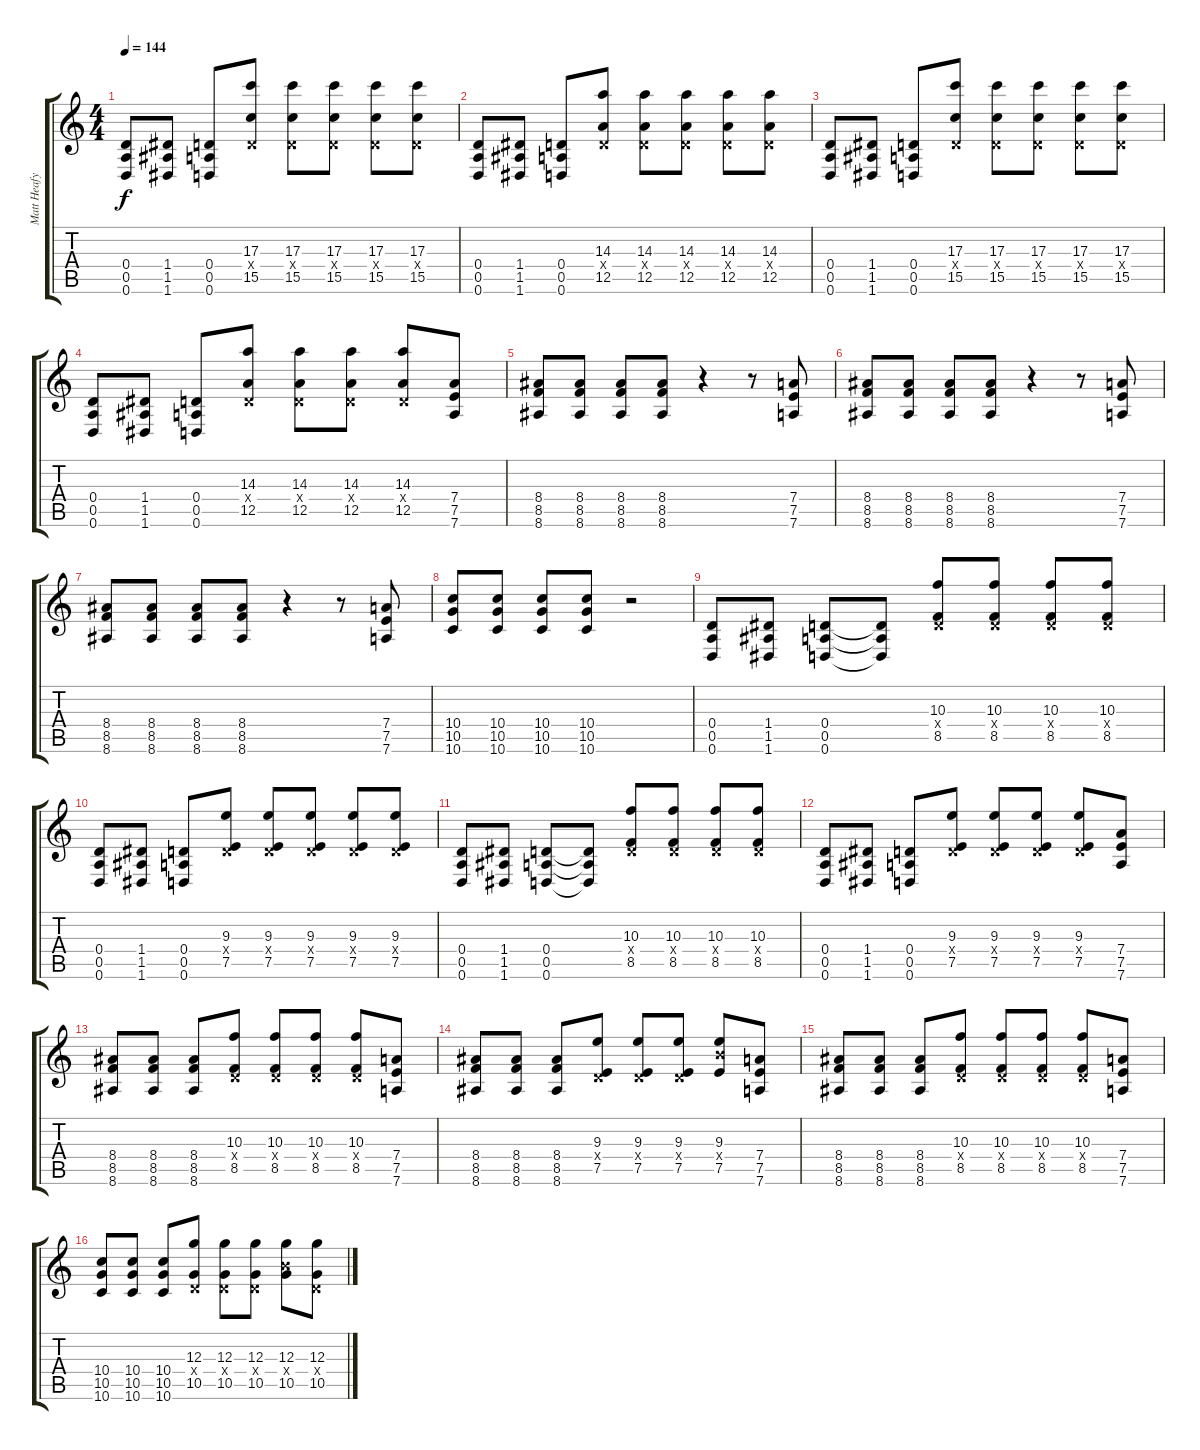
\track ("Matt Heafy" "Matt Heafy") {instrument distortionguitar}
\staff {score tabs}
\tuning (E4 B3 G3 D3 A2 D2) {hide}
\ts (4 4)
\tempo 144
\clef g2
\ks c
(0.4 0.5 0.6).8{dy f instrument overdrivenguitar} (1.4 1.5 1.6).8 (0.4 0.5 0.6).8 (17.3 0.4{x} 15.5).8 (17.3 0.4{x} 15.5).8 (17.3 0.4{x} 15.5).8 (17.3 0.4{x} 15.5).8 (17.3 0.4{x} 15.5).8 |
(0.4 0.5 0.6).8 (1.4 1.5 1.6).8 (0.4 0.5 0.6).8 (14.3 0.4{x} 12.5).8 (14.3 0.4{x} 12.5).8 (14.3 0.4{x} 12.5).8 (14.3 0.4{x} 12.5).8 (14.3 0.4{x} 12.5).8 |
(0.4 0.5 0.6).8{instrument overdrivenguitar} (1.4 1.5 1.6).8 (0.4 0.5 0.6).8 (17.3 0.4{x} 15.5).8 (17.3 0.4{x} 15.5).8 (17.3 0.4{x} 15.5).8 (17.3 0.4{x} 15.5).8 (17.3 0.4{x} 15.5).8 |
(0.4 0.5 0.6).8 (1.4 1.5 1.6).8 (0.4 0.5 0.6).8 (14.3 0.4{x} 12.5).8 (14.3 0.4{x} 12.5).8 (14.3 0.4{x} 12.5).8 (14.3 0.4{x} 12.5).8 (7.4 7.5 7.6).8{instrument distortionguitar} |
(8.4 8.5 8.6).8 (8.4 8.5 8.6).8 (8.4 8.5 8.6).8 (8.4 8.5 8.6).8 r.4 r.8 (7.4 7.5 7.6).8 |
(8.4 8.5 8.6).8 (8.4 8.5 8.6).8 (8.4 8.5 8.6).8 (8.4 8.5 8.6).8 r.4 r.8 (7.4 7.5 7.6).8 |
(8.4 8.5 8.6).8 (8.4 8.5 8.6).8 (8.4 8.5 8.6).8 (8.4 8.5 8.6).8 r.4 r.8 (7.4 7.5 7.6).8 |
(10.4 10.5 10.6).8 (10.4 10.5 10.6).8 (10.4 10.5 10.6).8 (10.4 10.5 10.6).8 r.2 |
(0.4 0.5 0.6).8 (1.4 1.5 1.6).8 (0.4 0.5 0.6).8 (0.4{t} 0.5{t} 0.6{t}).8 (10.3 0.4{x} 8.5).8 (10.3 0.4{x} 8.5).8 (10.3 0.4{x} 8.5).8 (10.3 0.4{x} 8.5).8 |
(0.4 0.5 0.6).8 (1.4 1.5 1.6).8 (0.4 0.5 0.6).8 (9.3 0.4{x} 7.5).8 (9.3 0.4{x} 7.5).8 (9.3 0.4{x} 7.5).8 (9.3 0.4{x} 7.5).8 (9.3 0.4{x} 7.5).8 |
(0.4 0.5 0.6).8 (1.4 1.5 1.6).8 (0.4 0.5 0.6).8 (0.4{t} 0.5{t} 0.6{t}).8 (10.3 0.4{x} 8.5).8 (10.3 0.4{x} 8.5).8 (10.3 0.4{x} 8.5).8 (10.3 0.4{x} 8.5).8 |
(0.4 0.5 0.6).8 (1.4 1.5 1.6).8 (0.4 0.5 0.6).8 (9.3 0.4{x} 7.5).8 (9.3 0.4{x} 7.5).8 (9.3 0.4{x} 7.5).8 (9.3 0.4{x} 7.5).8 (7.4 7.5 7.6).8 |
(8.4 8.5 8.6).8 (8.4 8.5 8.6).8 (8.4 8.5 8.6).8 (10.3 0.4{x} 8.5).8 (10.3 0.4{x} 8.5).8 (10.3 0.4{x} 8.5).8 (10.3 0.4{x} 8.5).8 (7.4 7.5 7.6).8 |
(8.4 8.5 8.6).8 (8.4 8.5 8.6).8 (8.4 8.5 8.6).8 (9.3 0.4{x} 7.5).8 (9.3 0.4{x} 7.5).8 (9.3 0.4{x} 7.5).8 (9.3 9.4{x} 7.5).8 (7.4 7.5 7.6).8 |
(8.4 8.5 8.6).8 (8.4 8.5 8.6).8 (8.4 8.5 8.6).8 (10.3 0.4{x} 8.5).8 (10.3 0.4{x} 8.5).8 (10.3 0.4{x} 8.5).8 (10.3 0.4{x} 8.5).8 (7.4 7.5 7.6).8 |
(10.4 10.5 10.6).8 (10.4 10.5 10.6).8 (10.4 10.5 10.6).8 (12.3 0.4{x} 10.5).8 (12.3 0.4{x} 10.5).8 (12.3 0.4{x} 10.5).8 (12.3 9.4{x} 10.5).8 (12.3 0.4{x} 10.5).8
